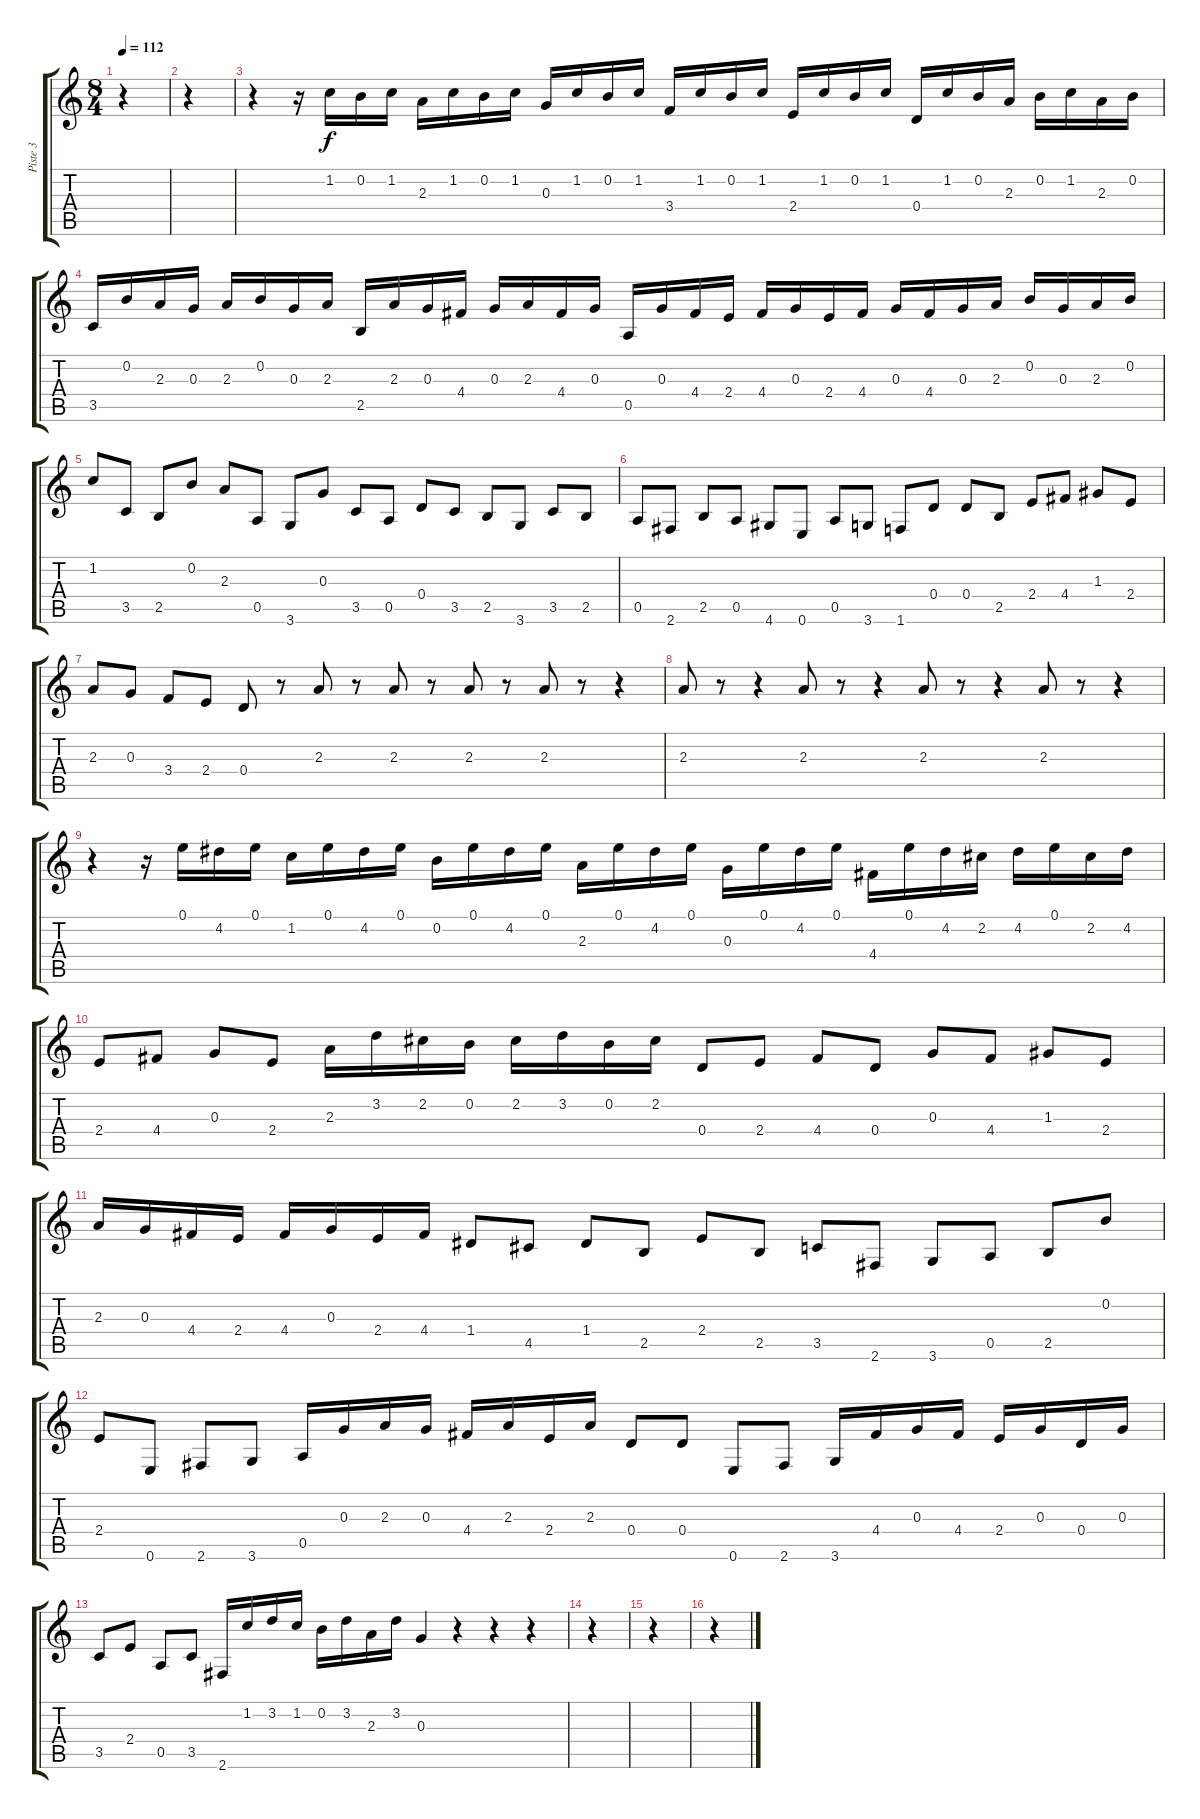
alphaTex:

\track ("Piste 3" "Piste 3") {instrument overdrivenguitar}
\staff {score tabs}
\tuning (E4 B3 G3 D3 A2 E2) {hide}
\ts (8 4)
\tempo 112
\clef g2
\ks c
r.4{dy f instrument overdrivenguitar} |
r.4 |
r.4 r.16 1.2.16 0.2.16 1.2.16 2.3.16 1.2.16 0.2.16 1.2.16 0.3.16 1.2.16 0.2.16 1.2.16 3.4.16 1.2.16 0.2.16 1.2.16 2.4.16 1.2.16 0.2.16 1.2.16 0.4.16 1.2.16 0.2.16 2.3.16 0.2.16 1.2.16 2.3.16 0.2.16 |
3.5.16 0.2.16 2.3.16 0.3.16 2.3.16 0.2.16 0.3.16 2.3.16 2.5.16 2.3.16 0.3.16 4.4.16 0.3.16 2.3.16 4.4.16 0.3.16 0.5.16 0.3.16 4.4.16 2.4.16 4.4.16 0.3.16 2.4.16 4.4.16 0.3.16 4.4.16 0.3.16 2.3.16 0.2.16 0.3.16 2.3.16 0.2.16 |
1.2.8 3.5.8 2.5.8 0.2.8 2.3.8 0.5.8 3.6.8 0.3.8 3.5.8 0.5.8 0.4.8 3.5.8 2.5.8 3.6.8 3.5.8 2.5.8 |
0.5.8 2.6.8 2.5.8 0.5.8 4.6.8 0.6.8 0.5.8 3.6.8 1.6.8 0.4.8 0.4.8 2.5.8 2.4.8 4.4.8 1.3.8 2.4.8 |
2.3.8 0.3.8 3.4.8 2.4.8 0.4.8 r.8 2.3.8 r.8 2.3.8 r.8 2.3.8 r.8 2.3.8 r.8 r.4 |
2.3.8 r.8 r.4 2.3.8 r.8 r.4 2.3.8 r.8 r.4 2.3.8 r.8 r.4 |
r.4 r.16 0.1.16 4.2.16 0.1.16 1.2.16 0.1.16 4.2.16 0.1.16 0.2.16 0.1.16 4.2.16 0.1.16 2.3.16 0.1.16 4.2.16 0.1.16 0.3.16 0.1.16 4.2.16 0.1.16 4.4.16 0.1.16 4.2.16 2.2.16 4.2.16 0.1.16 2.2.16 4.2.16 |
2.4.8 4.4.8 0.3.8 2.4.8 2.3.16 3.2.16 2.2.16 0.2.16 2.2.16 3.2.16 0.2.16 2.2.16 0.4.8 2.4.8 4.4.8 0.4.8 0.3.8 4.4.8 1.3.8 2.4.8 |
2.3.16 0.3.16 4.4.16 2.4.16 4.4.16 0.3.16 2.4.16 4.4.16 1.4.8 4.5.8 1.4.8 2.5.8 2.4.8 2.5.8 3.5.8 2.6.8 3.6.8 0.5.8 2.5.8 0.2.8 |
2.4.8 0.6.8 2.6.8 3.6.8 0.5.16 0.3.16 2.3.16 0.3.16 4.4.16 2.3.16 2.4.16 2.3.16 0.4.8 0.4.8 0.6.8 2.6.8 3.6.16 4.4.16 0.3.16 4.4.16 2.4.16 0.3.16 0.4.16 0.3.16 |
3.5.8 2.4.8 0.5.8 3.5.8 2.6.16 1.2.16 3.2.16 1.2.16 0.2.16 3.2.16 2.3.16 3.2.16 0.3.4 r.4 r.4 r.4 |
r.4 |
r.4 |
r.4
